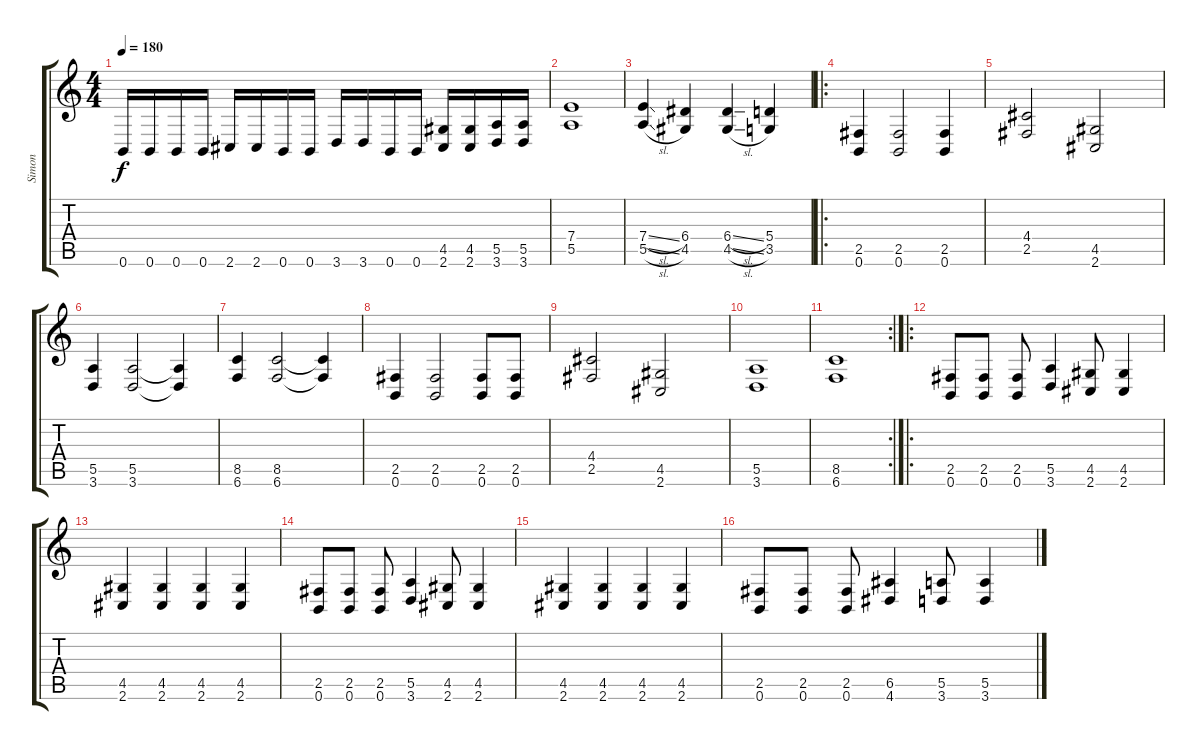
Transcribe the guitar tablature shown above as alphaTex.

\track ("Simon" "Simon") {instrument distortionguitar}
\staff {score tabs}
\tuning (B3 Gb3 D3 A2 E2 B1) {hide}
\ts (4 4)
\tempo 180
\clef g2
\ks c
0.6.16{dy f} 0.6.16 0.6.16 0.6.16 2.6.16 2.6.16 0.6.16 0.6.16 3.6.16 3.6.16 0.6.16 0.6.16 (4.5 2.6).16 (4.5 2.6).16 (5.5 3.6).16 (5.5 3.6).16 |
(7.4 5.5).1 |
(7.4{sl} 5.5{sl}).4 (6.4 4.5).4 (6.4{sl} 4.5{sl}).4 (5.4 3.5).4 |
\ro
(2.5 0.6).4 (2.5 0.6).2 (2.5 0.6).4 |
(4.4 2.5).2 (4.5 2.6).2 |
(5.5 3.6).4 (5.5 3.6).2 (5.5{t} 3.6{t}).4 |
(8.5 6.6).4 (8.5 6.6).2 (8.5{t} 6.6{t}).4 |
(2.5 0.6).4 (2.5 0.6).2 (2.5 0.6).8 (2.5 0.6).8 |
(4.4 2.5).2 (4.5 2.6).2 |
(5.5 3.6).1 |
\rc 2
(8.5 6.6).1 |
\ro
(2.5 0.6).8 (2.5 0.6).8 (2.5 0.6).8 (5.5 3.6).4 (4.5 2.6).8 (4.5 2.6).4 |
(4.5 2.6).4 (4.5 2.6).4 (4.5 2.6).4 (4.5 2.6).4 |
(2.5 0.6).8 (2.5 0.6).8 (2.5 0.6).8 (5.5 3.6).4 (4.5 2.6).8 (4.5 2.6).4 |
(4.5 2.6).4 (4.5 2.6).4 (4.5 2.6).4 (4.5 2.6).4 |
(2.5 0.6).8 (2.5 0.6).8 (2.5 0.6).8 (6.5 4.6).4 (5.5 3.6).8 (5.5 3.6).4
